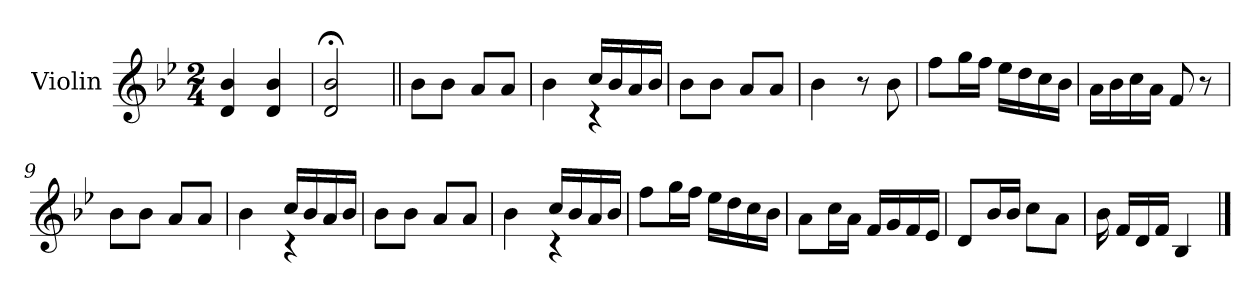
**kern
*part1
*staff1
*I"Violin
*I'Vln.
*clefG2
*k[b-e-]
*M2/4
=1
4d/ 4b-/
4d/ 4b-/
=2
2d;</ 2b-;</
=3||
8b-\L
8b-\J
8a/L
8a/J
=4
*^
4b-\	4ryy
16cc/LL	4r
16b-/	.
16a/	.
16b-/JJ	.
*v	*v
=5
8b-\L
8b-\J
8a/L
8a/J
=6
4b-\
8r
8b-\
=7
8ff\L
16gg\L
16ff\JJ
16ee-\LL
16dd\
16cc\
16b-\JJ
!!LO:LB:g=z
=8
16a\LL
16b-\
16cc\
16a\JJ
8f/
8r
=9
8b-\L
8b-\J
8a/L
8a/J
=10
*^
4b-\	4ryy
16cc/LL	4r
16b-/	.
16a/	.
16b-/JJ	.
*v	*v
=11
8b-\L
8b-\J
8a/L
8a/J
=12
*^
4b-\	4ryy
16cc/LL	4r
16b-/	.
16a/	.
16b-/JJ	.
*v	*v
=13
8ff\L
16gg\L
16ff\JJ
16ee-\LL
16dd\
16cc\
16b-\JJ
!!LO:LB:g=z
=14
8a\L
16cc\L
16a\JJ
16f/LL
16g/
16f/
16e-/JJ
=15
8d/L
16b-/L
16b-/JJ
8cc\L
8a\J
=16
16b-\
16f/LL
16d/
16f/JJ
4B-/
==
*-
